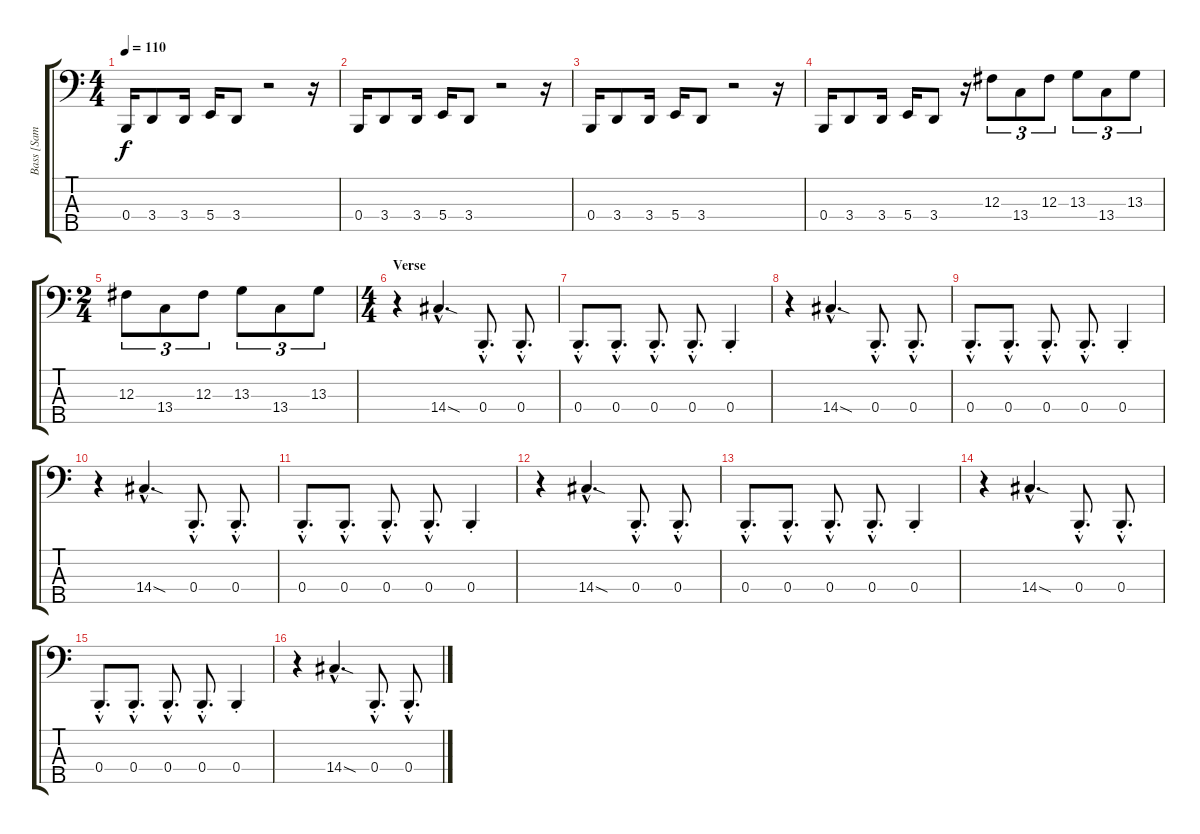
\track ("Bass [Sam Rivers]" "Bass [Sam ") {instrument electricbassfinger}
\staff {score tabs}
\tuning (E2 B1 Gb1 B0 Bb0) {hide}
\ts (4 4)
\tempo 110
\clef f4
\ks c
0.4.16{dy f} 3.4.8 3.4.16 5.4.16 3.4.8 r.2 r.16 |
0.4.16 3.4.8 3.4.16 5.4.16 3.4.8 r.2 r.16 |
0.4.16 3.4.8 3.4.16 5.4.16 3.4.8 r.2 r.16 |
0.4.16 3.4.8 3.4.16 5.4.16 3.4.8 r.16 12.3.8{tu (3 2)} 13.4.8{tu (3 2)} 12.3.8{tu (3 2)} 13.3.8{tu (3 2)} 13.4.8{tu (3 2)} 13.3.8{tu (3 2)} |
\ts (2 4)
12.3.8{tu (3 2)} 13.4.8{tu (3 2)} 12.3.8{tu (3 2)} 13.3.8{tu (3 2)} 13.4.8{tu (3 2)} 13.3.8{tu (3 2)} |
\ts (4 4)
\section ("" "Verse")
r.4 14.4{sod hac}.4{d} 0.4{hac st}.8{d} 0.4{hac st}.8{d} |
0.4{hac st}.8{d} 0.4{hac st}.8{d} 0.4{hac st}.8{d} 0.4{hac st}.8{d} 0.4{st}.4 |
r.4 14.4{sod hac}.4{d} 0.4{hac st}.8{d} 0.4{hac st}.8{d} |
0.4{hac st}.8{d} 0.4{hac st}.8{d} 0.4{hac st}.8{d} 0.4{hac st}.8{d} 0.4{st}.4 |
r.4 14.4{sod hac}.4{d} 0.4{hac st}.8{d} 0.4{hac st}.8{d} |
0.4{hac st}.8{d} 0.4{hac st}.8{d} 0.4{hac st}.8{d} 0.4{hac st}.8{d} 0.4{st}.4 |
r.4 14.4{sod hac}.4{d} 0.4{hac st}.8{d} 0.4{hac st}.8{d} |
0.4{hac st}.8{d} 0.4{hac st}.8{d} 0.4{hac st}.8{d} 0.4{hac st}.8{d} 0.4{st}.4 |
r.4 14.4{sod hac}.4{d} 0.4{hac st}.8{d} 0.4{hac st}.8{d} |
0.4{hac st}.8{d} 0.4{hac st}.8{d} 0.4{hac st}.8{d} 0.4{hac st}.8{d} 0.4{st}.4 |
r.4 14.4{sod hac}.4{d} 0.4{hac st}.8{d} 0.4{hac st}.8{d}
